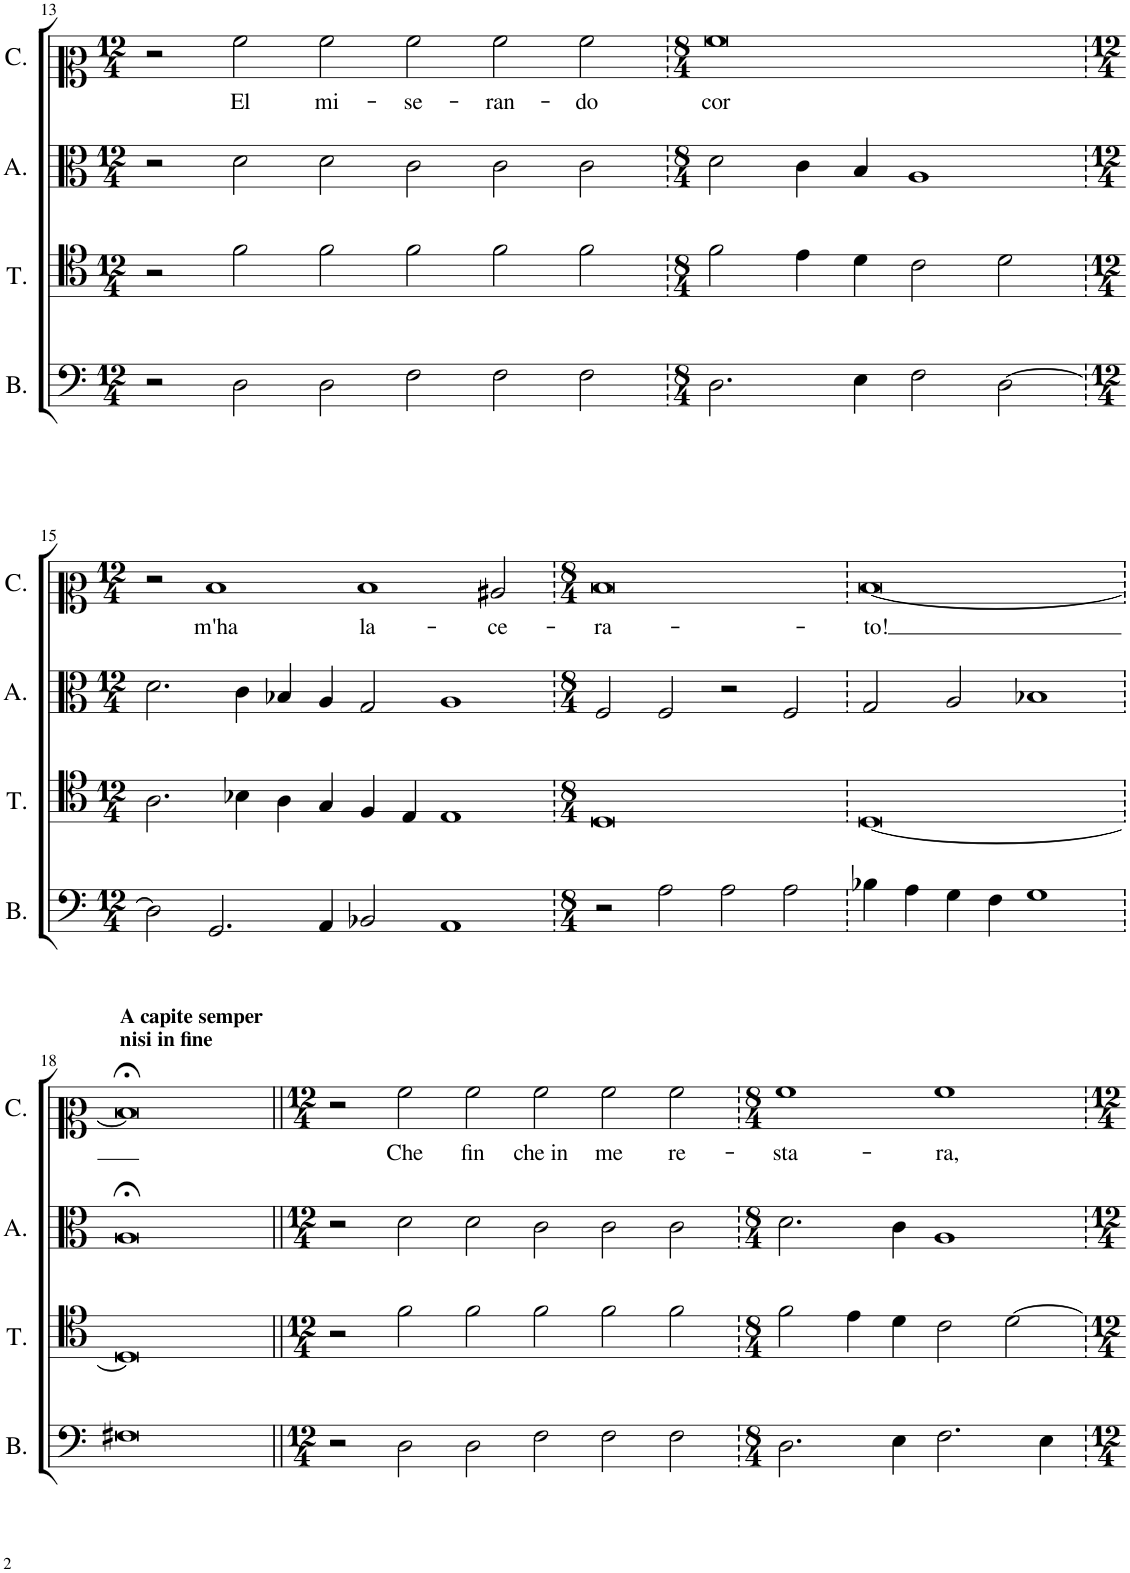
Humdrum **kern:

**kern	**kern	**kern	**kern	**text
*part4	*part3	*part2	*part1	*part1
*staff4	*staff3	*staff2	*staff1	*staff1
*I"Bassus	*I"Tenor	*I"Altus	*I"Cantus	*
*I'B.	*I'T.	*I'A.	*I'C.	*
!!LO:PB:g=z
*clefF4	*clefC4	*clefC3	*clefC2	*
*k[]	*k[]	*k[]	*k[]	*
*M12/4	*M12/4	*M12/4	*M12/4	*
=13	=13	=13	=13	=13
2r	2r	2r	2r	.
!	!	!	!	!LO:LY:b
2D\	2f\	2d\	2a\	El
!	!	!	!	!LO:LY:b
2D\	2f\	2d\	2a\	mi-
!	!	!	!	!LO:LY:b
2F\	2f\	2c\	2a\	-se-
!	!	!	!	!LO:LY:b
2F\	2f\	2c\	2a\	-ran-
!	!	!	!	!LO:LY:b
2F\	2f\	2c\	2a\	-do
=14	=14	=14	=14	=14
*M8/4	*M8/4	*M8/4	*M8/4	*
!	!	!	!	!LO:LY:b
2.D\	2f\	2d\	0a	cor
.	4e\	4c\	.	.
4E\	4d\	4B/	.	.
2F\	2c\	1A	.	.
[2D\	2d\	.	.	.
!!LO:LB:g=z
=15	=15	=15	=15	=15
*M12/4	*M12/4	*M12/4	*M12/4	*
2D\]	2.A\	2.d\	2r	.
!	!	!	!	!LO:LY:b
2.GG/	.	.	1d	m'ha
.	4B-X\	4c\	.	.
.	4A\	4B-X/	.	.
4AA/	4G/	4A/	.	.
!	!	!	!	!LO:LY:b
2BB-X/	4F/	2G/	1d	la-
.	4E/	.	.	.
1AA	1E	1A	.	.
!	!	!	!	!LO:LY:b
.	.	.	2c#X/	-ce-
=16	=16	=16	=16	=16
*M8/4	*M8/4	*M8/4	*M8/4	*
!	!	!	!	!LO:LY:b
2r	0D	2F/	0d	-ra-
2A\	.	2F/	.	.
2A\	.	2r	.	.
2A\	.	2F/	.	.
=17	=17	=17	=17	=17
!	!	!	!	!LO:LY:b
4B-X\	[0D	2G/	[0d	-to!
4A\	.	.	.	.
4G\	.	2A/	.	.
4F\	.	.	.	.
1G	.	1B-X	.	.
!!LO:LB:g=z
=18	=18	=18	=18	=18
!	!	!	!LO:TX:a:B:t=A capite semper	!
!	!	!	!LO:TX:a:t=nisi in fine	!
0F#X	0D]	0A;<	0d;<]	.
=19||	=19||	=19||	=19||	=19||
*M12/4	*M12/4	*M12/4	*M12/4	*
2r	2r	2r	2r	.
!	!	!	!	!LO:LY:b
2D\	2f\	2d\	2a\	Che
!	!	!	!	!LO:LY:b
2D\	2f\	2d\	2a\	fin
!	!	!	!	!LO:LY:b
2F\	2f\	2c\	2a\	che in
!	!	!	!	!LO:LY:b
2F\	2f\	2c\	2a\	me
!	!	!	!	!LO:LY:b
2F\	2f\	2c\	2a\	re-
=20	=20	=20	=20	=20
*M8/4	*M8/4	*M8/4	*M8/4	*
!	!	!	!	!LO:LY:b
2.D\	2f\	2.d\	1a	-sta-
.	4e\	.	.	.
4E\	4d\	4c\	.	.
!	!	!	!	!LO:LY:b
2.F\	2c\	1A	1a	-ra,
.	[2d\	.	.	.
4E\	.	.	.	.
=	=	=	=	=
*-	*-	*-	*-	*-
